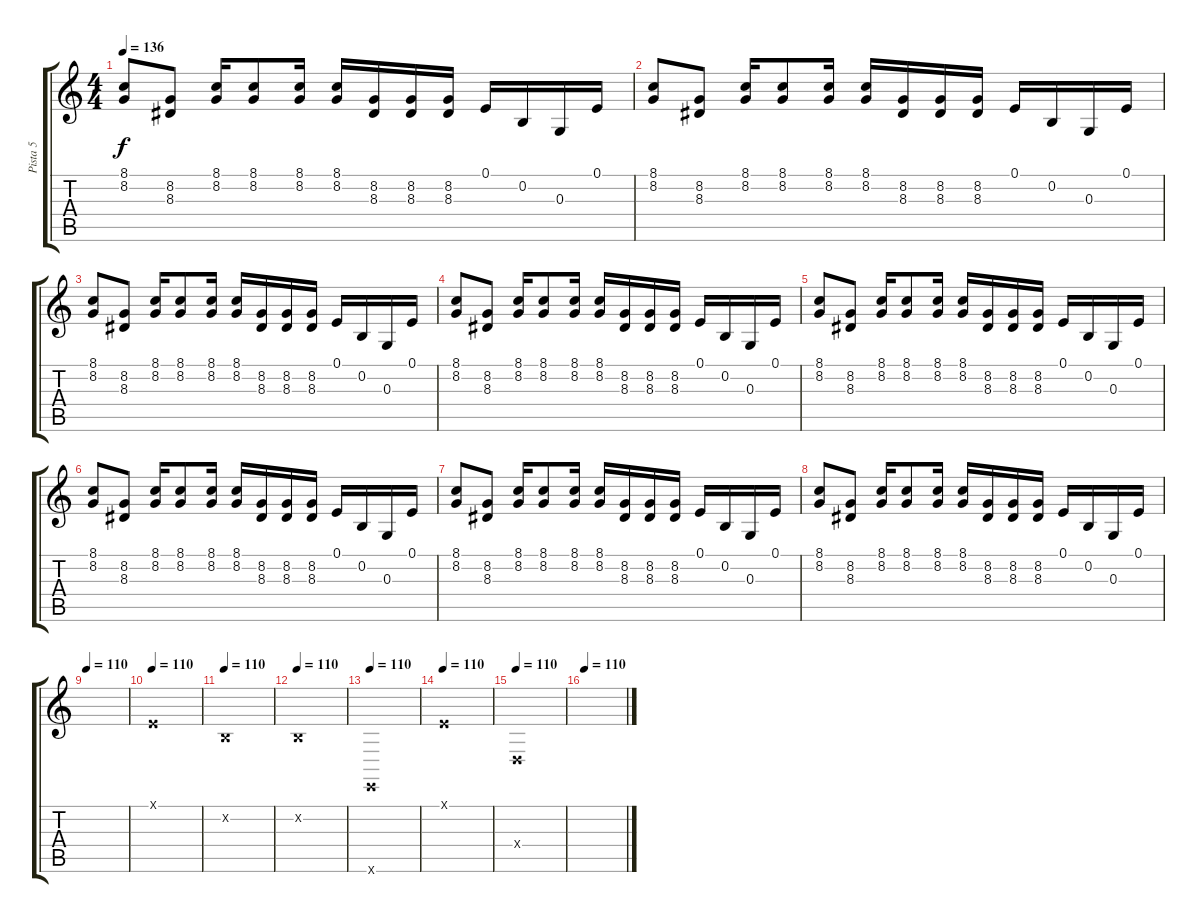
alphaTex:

\track ("Pista 5" "Pista 5") {instrument taikodrum}
\staff {score tabs}
\tuning (E4 B3 G3 D3 A2 E2) {hide}
\ts (4 4)
\tempo 136
\clef g2
\ks c
(8.1 8.2).8{dy f} (8.2 8.3).8 (8.1 8.2).16 (8.1 8.2).8 (8.1 8.2).16 (8.1 8.2).16 (8.2 8.3).16 (8.2 8.3).16 (8.2 8.3).16 0.1.16 0.2.16 0.3.16 0.1.16 |
(8.1 8.2).8 (8.2 8.3).8 (8.1 8.2).16 (8.1 8.2).8 (8.1 8.2).16 (8.1 8.2).16 (8.2 8.3).16 (8.2 8.3).16 (8.2 8.3).16 0.1.16 0.2.16 0.3.16 0.1.16 |
(8.1 8.2).8 (8.2 8.3).8 (8.1 8.2).16 (8.1 8.2).8 (8.1 8.2).16 (8.1 8.2).16 (8.2 8.3).16 (8.2 8.3).16 (8.2 8.3).16 0.1.16 0.2.16 0.3.16 0.1.16 |
(8.1 8.2).8 (8.2 8.3).8 (8.1 8.2).16 (8.1 8.2).8 (8.1 8.2).16 (8.1 8.2).16 (8.2 8.3).16 (8.2 8.3).16 (8.2 8.3).16 0.1.16 0.2.16 0.3.16 0.1.16 |
(8.1 8.2).8 (8.2 8.3).8 (8.1 8.2).16 (8.1 8.2).8 (8.1 8.2).16 (8.1 8.2).16 (8.2 8.3).16 (8.2 8.3).16 (8.2 8.3).16 0.1.16 0.2.16 0.3.16 0.1.16 |
(8.1 8.2).8 (8.2 8.3).8 (8.1 8.2).16 (8.1 8.2).8 (8.1 8.2).16 (8.1 8.2).16 (8.2 8.3).16 (8.2 8.3).16 (8.2 8.3).16 0.1.16 0.2.16 0.3.16 0.1.16 |
(8.1 8.2).8 (8.2 8.3).8 (8.1 8.2).16 (8.1 8.2).8 (8.1 8.2).16 (8.1 8.2).16 (8.2 8.3).16 (8.2 8.3).16 (8.2 8.3).16 0.1.16 0.2.16 0.3.16 0.1.16 |
(8.1 8.2).8 (8.2 8.3).8 (8.1 8.2).16 (8.1 8.2).8 (8.1 8.2).16 (8.1 8.2).16 (8.2 8.3).16 (8.2 8.3).16 (8.2 8.3).16 0.1.16 0.2.16 0.3.16 0.1.16 |
\tempo 110
|
\tempo 110
0.1{x}.1 |
\tempo 110
0.2{x}.1 |
\tempo 110
0.2{x}.1 |
\tempo 110
0.6{x}.1 |
\tempo 110
0.1{x}.1 |
\tempo 110
0.4{x}.1 |
\tempo 110
